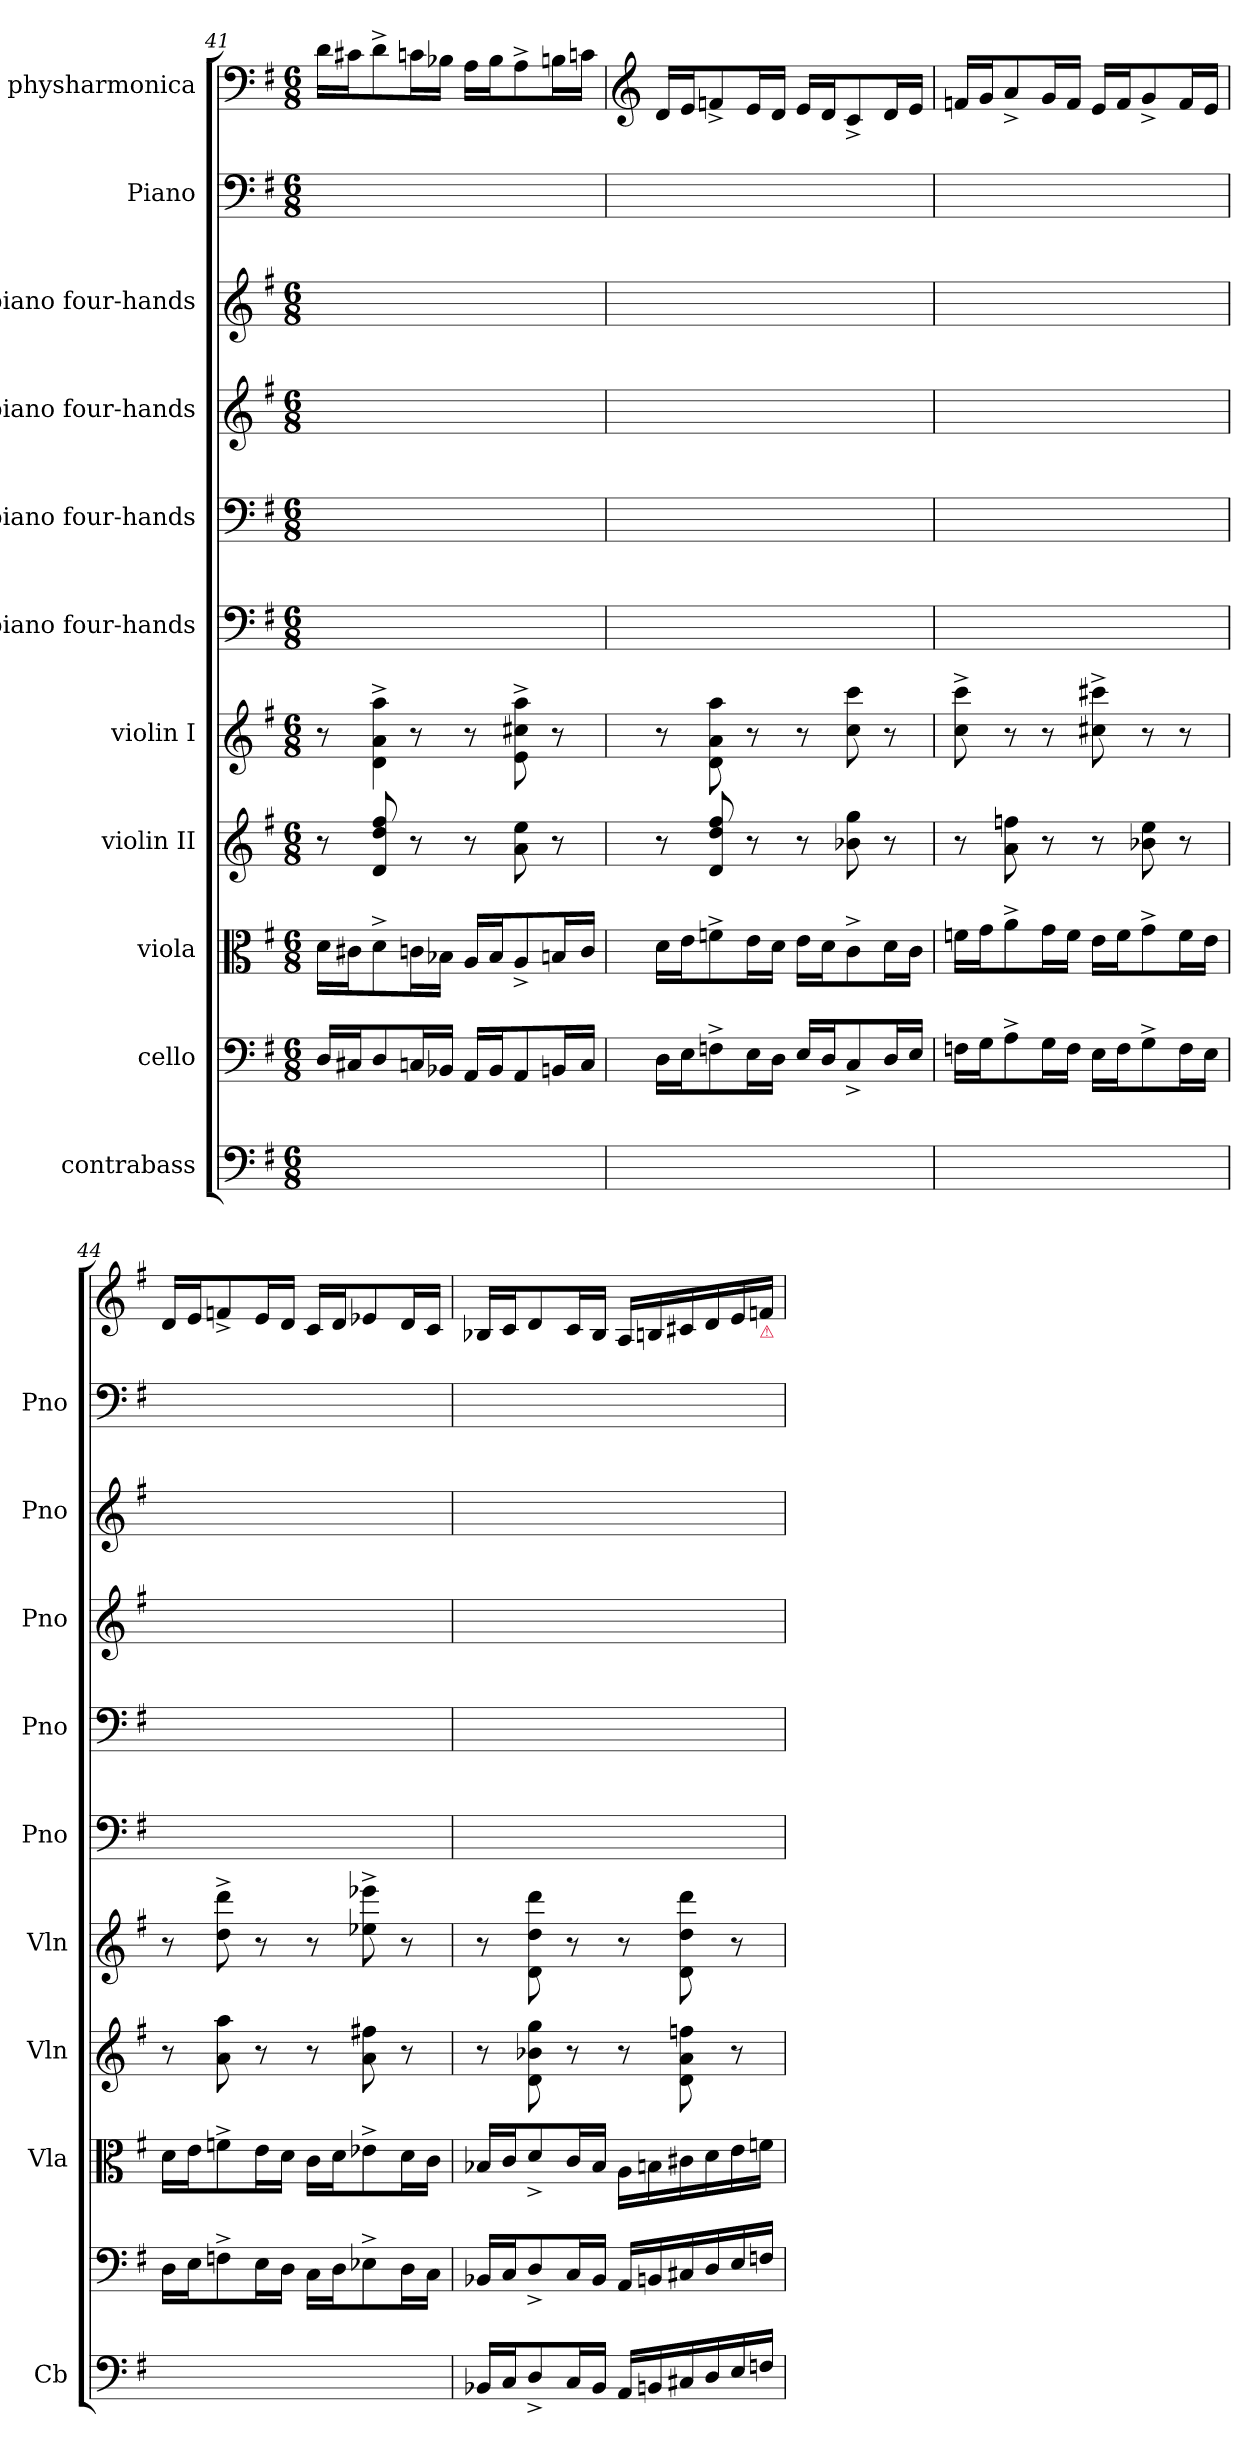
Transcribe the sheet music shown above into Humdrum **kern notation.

**kern	**kern	**kern	**kern	**kern	**kern	**kern	**kern	**kern	**kern	**kern
*part11	*part10	*part9	*part8	*part7	*part6	*part5	*part4	*part3	*part2	*part1
*staff11	*staff10	*staff9	*staff8	*staff7	*staff6	*staff5	*staff4	*staff3	*staff2	*staff1
*I"contrabass	*I"cello	*I"viola	*I"violin II	*I"violin I	*I"piano four-hands	*I"piano four-hands	*I"piano four-hands	*I"piano four-hands	*I"Piano	*I"physharmonica
*I'Cb	*	*I'Vla	*I'Vln	*I'Vln	*I'Pno	*I'Pno	*I'Pno	*I'Pno	*I'Pno	*
*clefF4	*clefF4	*clefC3	*clefG2	*clefG2	*clefF4	*clefF4	*clefG2	*clefG2	*clefF4	*clefF4
*k[f#]	*k[f#]	*k[f#]	*k[f#]	*k[f#]	*k[f#]	*k[f#]	*k[f#]	*k[f#]	*k[f#]	*k[f#]
*M6/8	*M6/8	*M6/8	*M6/8	*M6/8	*M6/8	*M6/8	*M6/8	*M6/8	*M6/8	*M6/8
=41	=41	=41	=41	=41	=41	=41	=41	=41	=41	=41
16D/LLyy	16D/LL	16d\LL	8r	8r	2.ryy	2.ryy	2.ryy	2.ryy	16D/LLyy	16d\LL
16C#X/Jyy	16C#X/J	16c#X\J	.	.	.	.	.	.	16C#X/Jyy	16c#X\J
!	!	!	!	!LO:N:vis=4	!	!	!	!	!	!
8D/yy	8D/	8d^\	8d/ 8dd/ 8ff#/	8d^\ 8a^\ 8aa^\	.	.	.	.	8D/yy	8d^\
16Cn/Lyy	16Cn/L	16cn\L	8r	8r	.	.	.	.	16Cn/Lyy	16cn\L
16BB-X/JJyy	16BB-X/JJ	16B-X\JJ	.	.	.	.	.	.	16BB-X/JJyy	16B-X\JJ
16AA/LLyy	16AA/LL	16A/LL	8r	8r	.	.	.	.	16AA/LLyy	16A\LL
16BB-/Jyy	16BB-/J	16B-/J	.	.	.	.	.	.	16BB-/Jyy	16B-\J
8AA/yy	8AA/	8A^/	8a\ 8ee\	8e^\ 8cc#X^\ 8aa^\	.	.	.	.	8AA/yy	8A^\
16BBn/Lyy	16BBn/L	16Bn/L	8r	8r	.	.	.	.	16BBn/Lyy	16Bn\L
16C/JJyy	16C/JJ	16c/JJ	.	.	.	.	.	.	16C/JJyy	16cn\JJ
=42	=42	=42	=42	=42	=42	=42	=42	=42	=42	=42
*	*	*	*	*	*	*	*	*	*	*clefG2
16D\LLyy	16D\LL	16d\LL	8r	8r	2.ryy	2.ryy	2.ryy	2.ryy	16D\LLyy	16d/LL
16E\Jyy	16E\J	16e\J	.	.	.	.	.	.	16E\Jyy	16e/J
8Fn^\yy	8Fn^\	8fn^\	8d/ 8dd/ 8ff#/	8d\ 8a\ 8aa\	.	.	.	.	8Fn^\yy	8fn^/
16E\Lyy	16E\L	16e\L	8r	8r	.	.	.	.	16E\Lyy	16e/L
16D\JJyy	16D\JJ	16d\JJ	.	.	.	.	.	.	16D\JJyy	16d/JJ
16E/LLyy	16E/LL	16e\LL	8r	8r	.	.	.	.	16E/LLyy	16e/LL
16D/Jyy	16D/J	16d\J	.	.	.	.	.	.	16D/Jyy	16d/J
8C^/yy	8C^/	8c^\	8b-X\ 8gg\	8cc\ 8ccc\	.	.	.	.	8C^/yy	8c^/
16D/Lyy	16D/L	16d\L	8r	8r	.	.	.	.	16D/Lyy	16d/L
16E/JJyy	16E/JJ	16c\JJ	.	.	.	.	.	.	16E/JJyy	16e/JJ
=43	=43	=43	=43	=43	=43	=43	=43	=43	=43	=43
16Fn\LLyy	16Fn\LL	16fn\LL	8r	8cc^\ 8ccc^\	2.ryy	2.ryy	2.ryy	2.ryy	16Fn\LLyy	16fn/LL
16G\Jyy	16G\J	16g\J	.	.	.	.	.	.	16G\Jyy	16g/J
8A^\yy	8A^\	8a^\	8a\ 8ffn\	8r	.	.	.	.	8A^\yy	8a^/
16G\Lyy	16G\L	16g\L	8r	8r	.	.	.	.	16G\Lyy	16g/L
16F\JJyy	16F\JJ	16f\JJ	.	.	.	.	.	.	16F\JJyy	16f/JJ
16E\LLyy	16E\LL	16e\LL	8r	8cc#X^\ 8ccc#X^\	.	.	.	.	16E\LLyy	16e/LL
16F\Jyy	16F\J	16f\J	.	.	.	.	.	.	16F\Jyy	16f/J
8G^\yy	8G^\	8g^\	8b-X\ 8ee\	8r	.	.	.	.	8G^\yy	8g^/
16F\Lyy	16F\L	16f\L	8r	8r	.	.	.	.	16F\Lyy	16f/L
16E\JJyy	16E\JJ	16e\JJ	.	.	.	.	.	.	16E\JJyy	16e/JJ
=44	=44	=44	=44	=44	=44	=44	=44	=44	=44	=44
16D\LLyy	16D\LL	16d\LL	8r	8r	2.ryy	2.ryy	2.ryy	2.ryy	16D\LLyy	16d/LL
16E\Jyy	16E\J	16e\J	.	.	.	.	.	.	16E\Jyy	16e/J
8Fn^\yy	8Fn^\	8fn^\	8a\ 8aa\	8dd^\ 8ddd^\	.	.	.	.	8Fn^\yy	8fn^/
16E\Lyy	16E\L	16e\L	8r	8r	.	.	.	.	16E\Lyy	16e/L
16D\JJyy	16D\JJ	16d\JJ	.	.	.	.	.	.	16D\JJyy	16d/JJ
16C\LLyy	16C\LL	16c\LL	8r	8r	.	.	.	.	16C\LLyy	16c/LL
16D\Jyy	16D\J	16d\J	.	.	.	.	.	.	16D\Jyy	16d/J
8E-X^\yy	8E-X^\	8e-X^\	8a\ 8ff#X\	8ee-X^\ 8eee-X^\	.	.	.	.	8E-X^\yy	8e-X/
16D\Lyy	16D\L	16d\L	8r	8r	.	.	.	.	16D\Lyy	16d/L
16C\JJyy	16C\JJ	16c\JJ	.	.	.	.	.	.	16C\JJyy	16c/JJ
=45	=45	=45	=45	=45	=45	=45	=45	=45	=45	=45
16BB-X/LL	16BB-X/LL	16B-X/LL	8r	8r	2.ryy	2.ryy	2.ryy	2.ryy	16BB-X/LLyy	16B-X/LL
16C/J	16C/J	16c/J	.	.	.	.	.	.	16C/Jyy	16c/J
8D^/	8D^/	8d^/	8d\ 8b-X\ 8gg\	8d\ 8dd\ 8ddd\	.	.	.	.	8D^/yy	8d/
16C/L	16C/L	16c/L	8r	8r	.	.	.	.	16C/Lyy	16c/L
16BB-/JJ	16BB-/JJ	16B-/JJ	.	.	.	.	.	.	16BB-/JJyy	16B-/JJ
16AA/LL	16AA/LL	16A\LL	8r	8r	.	.	.	.	16AA/LLyy	16A/LL
16BBn/	16BBn/	16Bn\	.	.	.	.	.	.	16BBn/yy	16Bn/
16C#X/	16C#X/	16c#X\	8d\ 8a\ 8ffn\	8d\ 8dd\ 8ddd\	.	.	.	.	16C#X/yy	16c#X/
16D/	16D/	16d\	.	.	.	.	.	.	16D/yy	16d/
16E/	16E/	16e\	8r	8r	.	.	.	.	16E/yy	16e/
!	!	!	!	!	!	!	!	!	!	!LO:TX:b:color=crimson:t=⚠
16Fn/JJ	16Fn/JJ	16fn\JJ	.	.	.	.	.	.	16Fn/JJyy	16fn/JJ
=	=	=	=	=	=	=	=	=	=	=
*-	*-	*-	*-	*-	*-	*-	*-	*-	*-	*-
